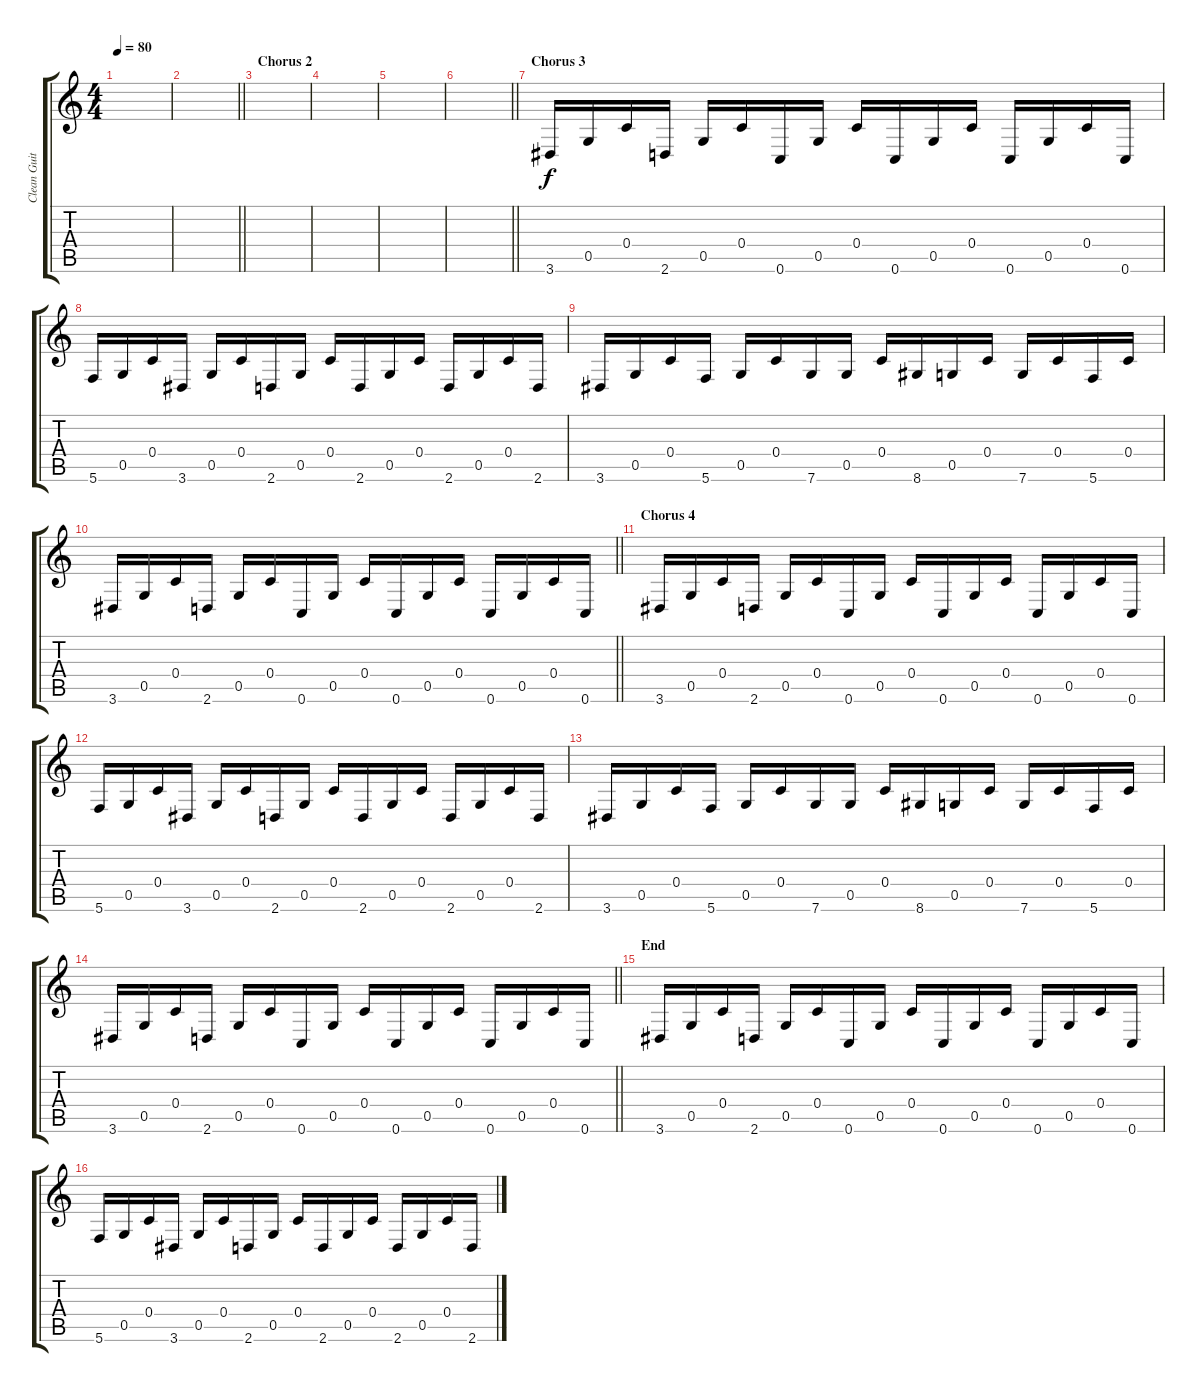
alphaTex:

\track ("Clean Guitar" "Clean Guit") {instrument acousticguitarsteel}
\staff {score tabs}
\tuning (D4 A3 F3 C3 G2 C2) {hide}
\ts (4 4)
\tempo 80
\clef g2
\ks c
|
\barLineRight lightlight
|
\section ("" "Chorus 2")
|
|
|
\barLineRight lightlight
|
\section ("" "Chorus 3")
3.6.16 0.5.16 0.4.16 2.6.16 0.5.16 0.4.16 0.6.16 0.5.16 0.4.16 0.6.16 0.5.16 0.4.16 0.6.16 0.5.16 0.4.16 0.6.16 |
5.6.16 0.5.16 0.4.16 3.6.16 0.5.16 0.4.16 2.6.16 0.5.16 0.4.16 2.6.16 0.5.16 0.4.16 2.6.16 0.5.16 0.4.16 2.6.16 |
3.6.16 0.5.16 0.4.16 5.6.16 0.5.16 0.4.16 7.6.16 0.5.16 0.4.16 8.6.16 0.5.16 0.4.16 7.6.16 0.4.16 5.6.16 0.4.16 |
\barLineRight lightlight
3.6.16 0.5.16 0.4.16 2.6.16 0.5.16 0.4.16 0.6.16 0.5.16 0.4.16 0.6.16 0.5.16 0.4.16 0.6.16 0.5.16 0.4.16 0.6.16 |
\section ("" "Chorus 4")
3.6.16 0.5.16 0.4.16 2.6.16 0.5.16 0.4.16 0.6.16 0.5.16 0.4.16 0.6.16 0.5.16 0.4.16 0.6.16 0.5.16 0.4.16 0.6.16 |
5.6.16 0.5.16 0.4.16 3.6.16 0.5.16 0.4.16 2.6.16 0.5.16 0.4.16 2.6.16 0.5.16 0.4.16 2.6.16 0.5.16 0.4.16 2.6.16 |
3.6.16 0.5.16 0.4.16 5.6.16 0.5.16 0.4.16 7.6.16 0.5.16 0.4.16 8.6.16 0.5.16 0.4.16 7.6.16 0.4.16 5.6.16 0.4.16 |
\barLineRight lightlight
3.6.16 0.5.16 0.4.16 2.6.16 0.5.16 0.4.16 0.6.16 0.5.16 0.4.16 0.6.16 0.5.16 0.4.16 0.6.16 0.5.16 0.4.16 0.6.16 |
\section ("" "End")
3.6.16 0.5.16 0.4.16 2.6.16 0.5.16 0.4.16 0.6.16 0.5.16 0.4.16 0.6.16 0.5.16 0.4.16 0.6.16 0.5.16 0.4.16 0.6.16 |
5.6.16 0.5.16 0.4.16 3.6.16 0.5.16 0.4.16 2.6.16 0.5.16 0.4.16 2.6.16 0.5.16 0.4.16 2.6.16 0.5.16 0.4.16 2.6.16
